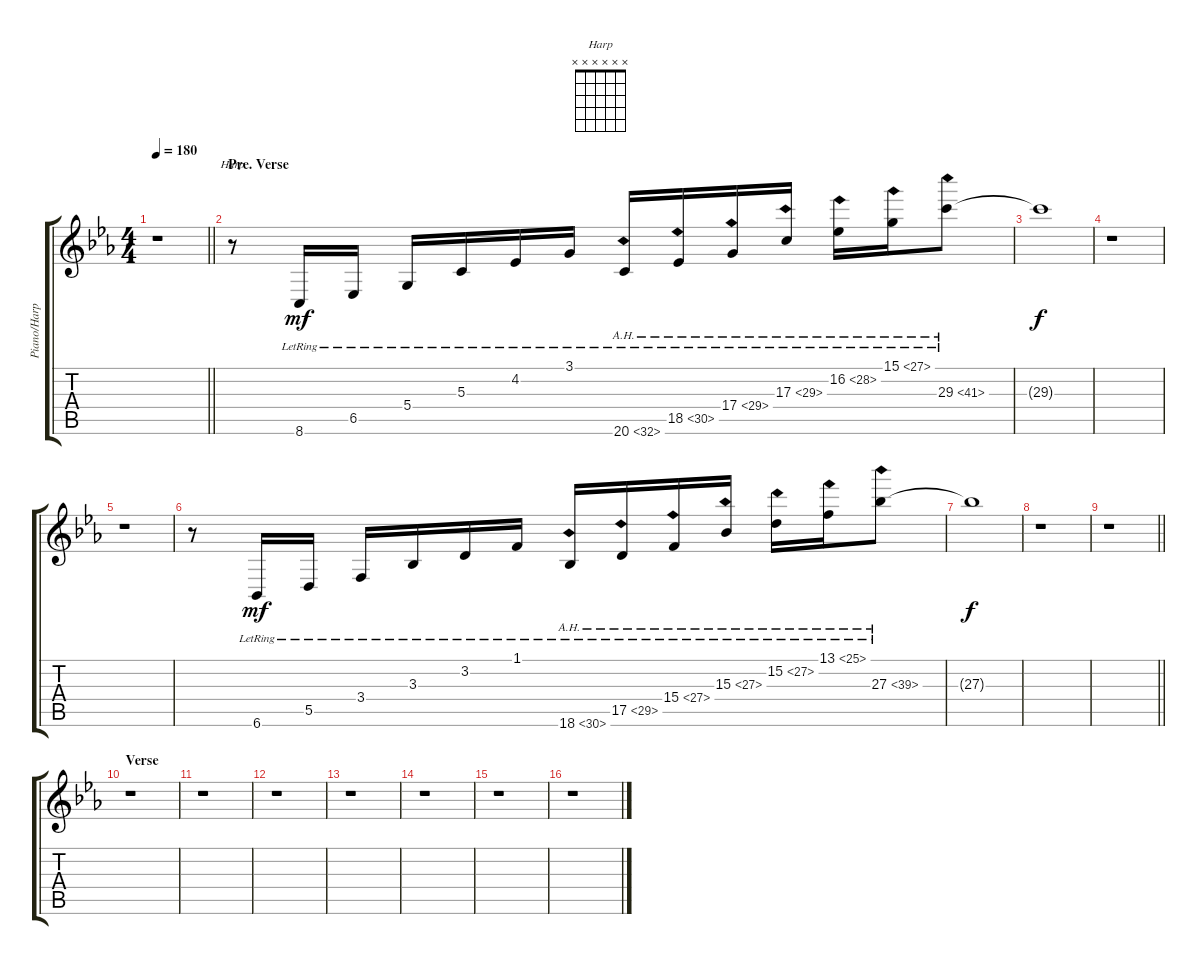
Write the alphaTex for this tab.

\track ("Piano/Harp" "Piano/Harp") {instrument acousticgrandpiano}
\staff {score tabs}
\tuning (E4 B3 G3 D3 A2 E2) {hide}
\chord ("Harp" x x x x x x)
\ts (4 4)
\tempo 180
\clef g2
\barLineRight lightlight
\ks eb
r.1{dy mf} |
\section ("" "Pre. Verse")
r.8{ch "Harp" volume 11 instrument orchestralharp} 8.6{lr}.16 6.5{lr}.16 5.4{lr}.16 5.3{lr}.16 4.2{lr}.16 3.1{lr}.16 20.6{ah 12 lr}.16 18.5{ah 12 lr}.16 17.4{ah 12 lr}.16 17.3{ah 12 lr}.16 16.2{ah 12 lr}.16 15.1{ah 12 lr}.16 29.3{ah 12 lr}.8 |
29.3{t}.1{dy f} |
r.1 |
r.1 |
r.8 6.6{lr}.16{dy mf} 5.5{lr}.16 3.4{lr}.16 3.3{lr}.16 3.2{lr}.16 1.1{lr}.16 18.6{ah 12 lr}.16 17.5{ah 12 lr}.16 15.4{ah 12 lr}.16 15.3{ah 12 lr}.16 15.2{ah 12 lr}.16 13.1{ah 12 lr}.16 27.3{ah 12 lr}.8 |
27.3{t}.1{dy f} |
r.1 |
\barLineRight lightlight
r.1 |
\section ("" "Verse")
r.1 |
r.1 |
r.1 |
r.1 |
r.1 |
r.1 |
r.1
